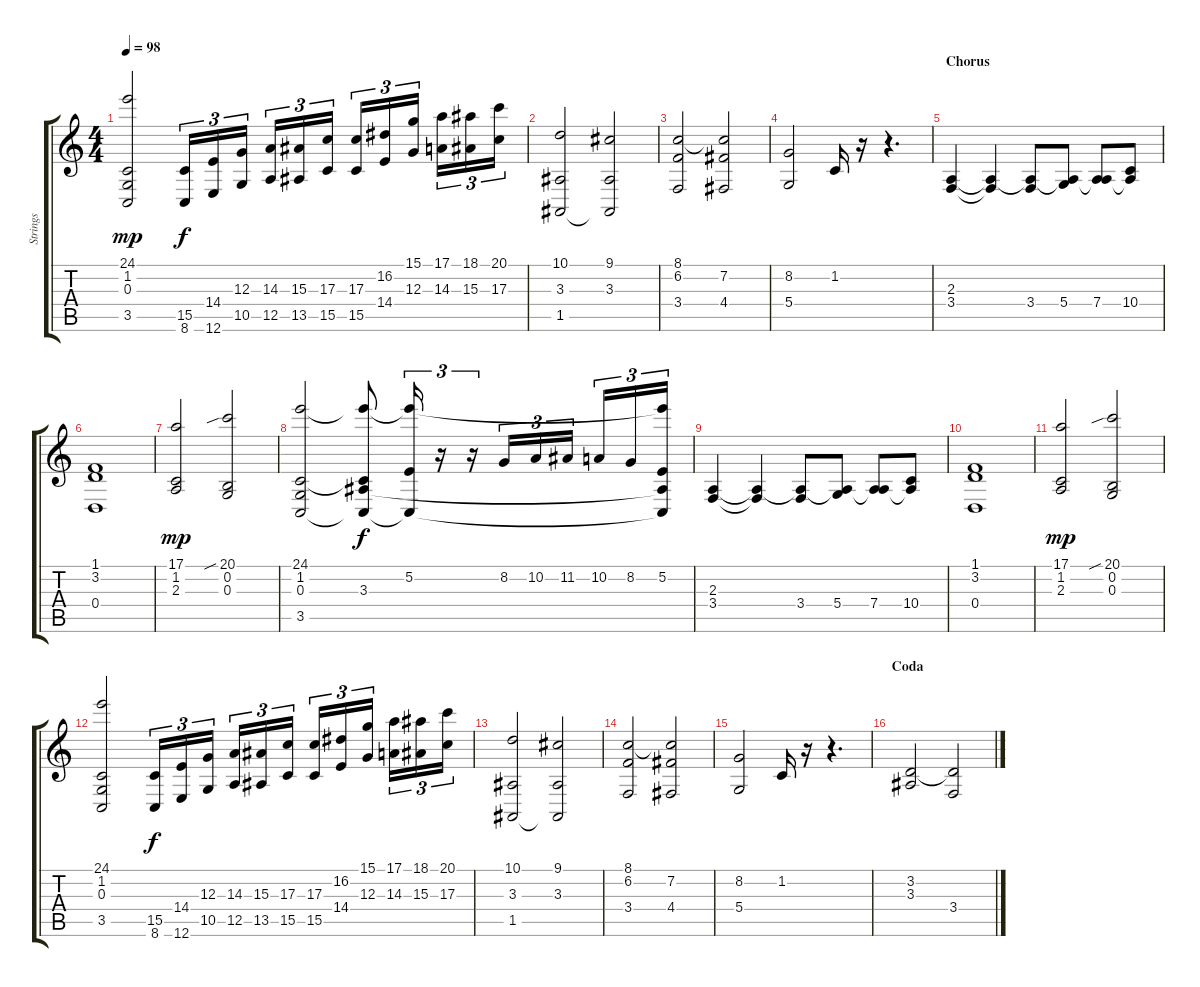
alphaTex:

\track ("Strings" "Strings") {instrument stringensemble1}
\staff {score tabs}
\tuning (E4 B3 G3 D3 A2 E2) {hide}
\ts (4 4)
\tempo 98
\clef g2
\ks c
(24.1 1.2 0.3 3.5).2{dy mp} (15.5 8.6).16{tu (3 2) dy f} (14.4 12.6).16{tu (3 2)} (12.3 10.5).16{tu (3 2)} (14.3 12.5).16{tu (3 2)} (15.3 13.5).16{tu (3 2)} (17.3 15.5).16{tu (3 2)} (17.3 15.5).16{tu (3 2)} (16.2 14.4).16{tu (3 2)} (15.1 12.3).16{tu (3 2)} (17.1 14.3).16{tu (3 2)} (18.1 15.3).16{tu (3 2)} (20.1 17.3).16{tu (3 2)} |
(10.1 3.3 1.5).2 (9.1 3.3 1.5{t}).2 |
(8.1 6.2 3.4).2 (8.1{t} 7.2 4.4).2 |
(8.2 5.4).2 1.2.16 r.16 r.4{d} |
\section ("" "Chorus")
(2.3 3.4).4 (2.3{t} 3.4{t}).4 (2.3{t} 3.4).8 (2.3{t} 5.4).8 (2.3{t} 7.4).8 (2.3{t} 10.4).8 |
(1.1 3.2 0.4).1 |
(17.1 1.2 2.3).2{dy mp} (20.1{sib} 0.2 0.3).2 |
(24.1 1.2 0.3 3.5).2 (24.1{t} 1.2{t} 3.3 3.5{t}).8{dy f} (24.1{t} 5.2 3.5{t}).16{tu (3 2)} r.16{tu (3 2)} r.16{tu (3 2)} 8.2.16{tu (3 2)} 10.2.16{tu (3 2)} 11.2.16{tu (3 2)} 10.2.16{tu (3 2)} 8.2.16{tu (3 2)} (24.1{t} 5.2 3.3{t} 3.5{t}).16{tu (3 2)} |
(2.3 3.4).4 (2.3{t} 3.4{t}).4 (2.3{t} 3.4).8 (2.3{t} 5.4).8 (2.3{t} 7.4).8 (2.3{t} 10.4).8 |
(1.1 3.2 0.4).1 |
(17.1 1.2 2.3).2{dy mp} (20.1{sib} 0.2 0.3).2 |
(24.1 1.2 0.3 3.5).2 (15.5 8.6).16{tu (3 2) dy f} (14.4 12.6).16{tu (3 2)} (12.3 10.5).16{tu (3 2)} (14.3 12.5).16{tu (3 2)} (15.3 13.5).16{tu (3 2)} (17.3 15.5).16{tu (3 2)} (17.3 15.5).16{tu (3 2)} (16.2 14.4).16{tu (3 2)} (15.1 12.3).16{tu (3 2)} (17.1 14.3).16{tu (3 2)} (18.1 15.3).16{tu (3 2)} (20.1 17.3).16{tu (3 2)} |
(10.1 3.3 1.5).2 (9.1 3.3 1.5{t}).2 |
(8.1 6.2 3.4).2 (8.1{t} 7.2 4.4).2 |
(8.2 5.4).2 1.2.16 r.16 r.4{d} |
\section ("" "Coda")
(3.2 3.3).2 (3.2{t} 3.4).2
